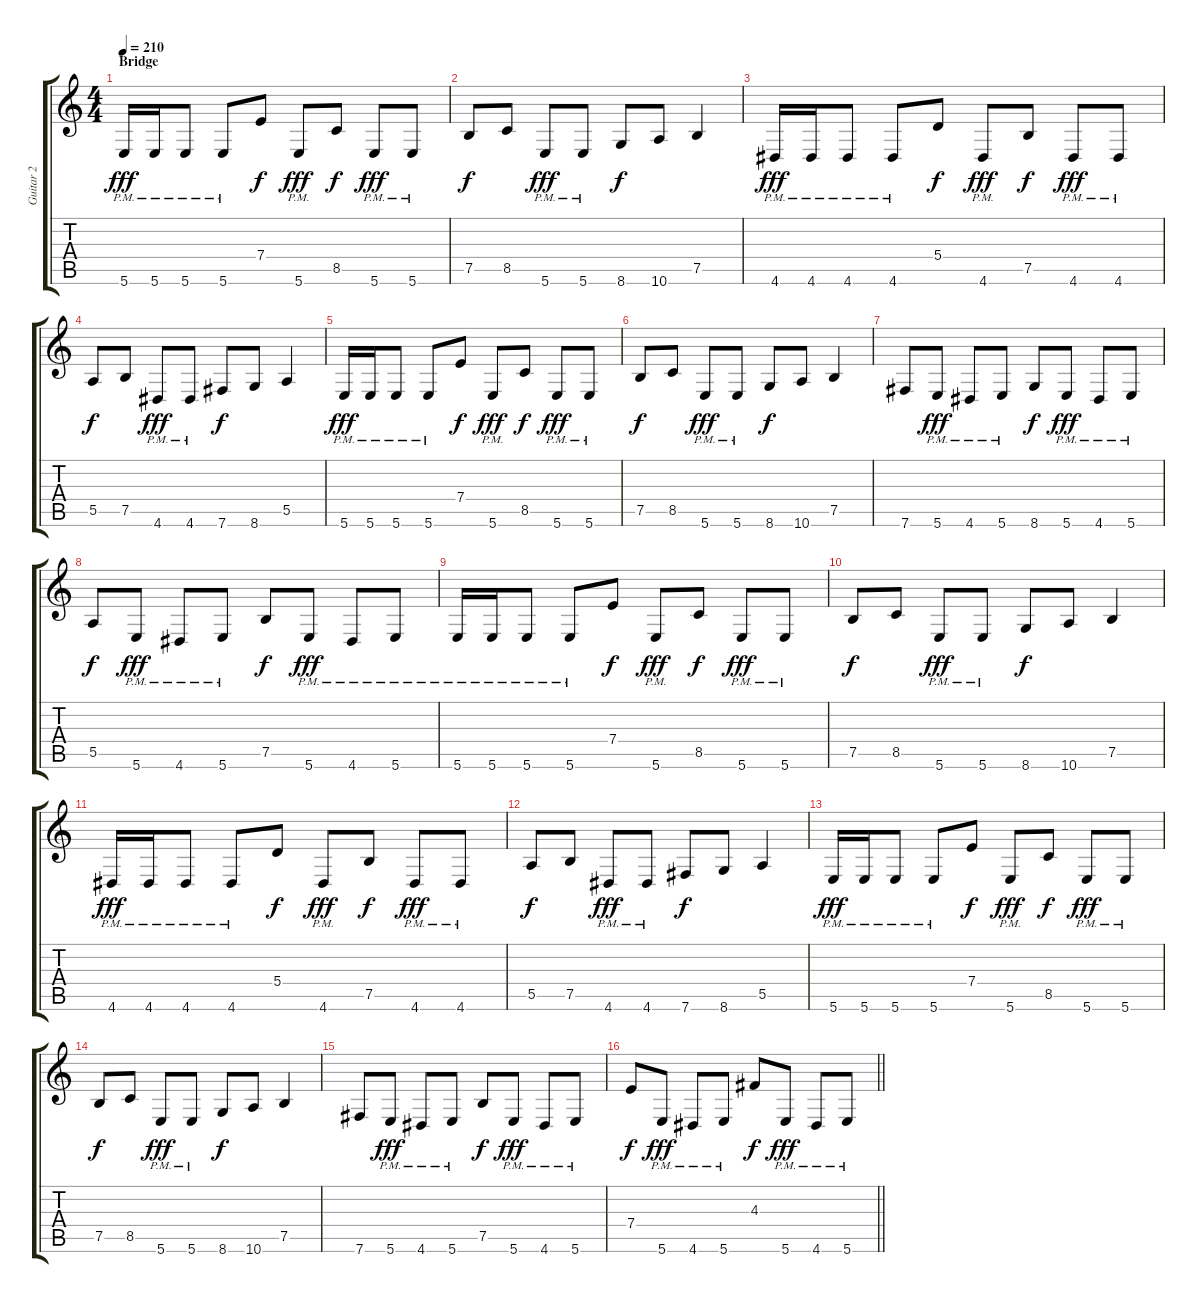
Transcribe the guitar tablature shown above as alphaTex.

\track ("Guitar 2" "Guitar 2") {instrument distortionguitar}
\staff {score tabs}
\tuning (B3 Gb3 D3 A2 E2 B1) {hide}
\ts (4 4)
\section ("" "Bridge")
\tempo 210
\clef g2
\ks c
5.6{pm}.16{dy fff} 5.6{pm}.16 5.6{pm}.8 5.6{pm}.8 7.4.8{dy f} 5.6{pm}.8{dy fff} 8.5.8{dy f} 5.6{pm}.8{dy fff} 5.6{pm}.8 |
7.5.8{dy f} 8.5.8 5.6{pm}.8{dy fff} 5.6{pm}.8 8.6.8{dy f} 10.6.8 7.5.4 |
4.6{pm}.16{dy fff} 4.6{pm}.16 4.6{pm}.8 4.6{pm}.8 5.4.8{dy f} 4.6{pm}.8{dy fff} 7.5.8{dy f} 4.6{pm}.8{dy fff} 4.6{pm}.8 |
5.5.8{dy f} 7.5.8 4.6{pm}.8{dy fff} 4.6{pm}.8 7.6.8{dy f} 8.6.8 5.5.4 |
5.6{pm}.16{dy fff} 5.6{pm}.16 5.6{pm}.8 5.6{pm}.8 7.4.8{dy f} 5.6{pm}.8{dy fff} 8.5.8{dy f} 5.6{pm}.8{dy fff} 5.6{pm}.8 |
7.5.8{dy f} 8.5.8 5.6{pm}.8{dy fff} 5.6{pm}.8 8.6.8{dy f} 10.6.8 7.5.4 |
7.6.8 5.6{pm}.8{dy fff} 4.6{pm}.8 5.6{pm}.8 8.6.8{dy f} 5.6{pm}.8{dy fff} 4.6{pm}.8 5.6{pm}.8 |
5.5.8{dy f} 5.6{pm}.8{dy fff} 4.6{pm}.8 5.6{pm}.8 7.5.8{dy f} 5.6{pm}.8{dy fff} 4.6{pm}.8 5.6{pm}.8 |
5.6{pm}.16 5.6{pm}.16 5.6{pm}.8 5.6{pm}.8 7.4.8{dy f} 5.6{pm}.8{dy fff} 8.5.8{dy f} 5.6{pm}.8{dy fff} 5.6{pm}.8 |
7.5.8{dy f} 8.5.8 5.6{pm}.8{dy fff} 5.6{pm}.8 8.6.8{dy f} 10.6.8 7.5.4 |
4.6{pm}.16{dy fff} 4.6{pm}.16 4.6{pm}.8 4.6{pm}.8 5.4.8{dy f} 4.6{pm}.8{dy fff} 7.5.8{dy f} 4.6{pm}.8{dy fff} 4.6{pm}.8 |
5.5.8{dy f} 7.5.8 4.6{pm}.8{dy fff} 4.6{pm}.8 7.6.8{dy f} 8.6.8 5.5.4 |
5.6{pm}.16{dy fff} 5.6{pm}.16 5.6{pm}.8 5.6{pm}.8 7.4.8{dy f} 5.6{pm}.8{dy fff} 8.5.8{dy f} 5.6{pm}.8{dy fff} 5.6{pm}.8 |
7.5.8{dy f} 8.5.8 5.6{pm}.8{dy fff} 5.6{pm}.8 8.6.8{dy f} 10.6.8 7.5.4 |
7.6.8 5.6{pm}.8{dy fff} 4.6{pm}.8 5.6{pm}.8 7.5.8{dy f} 5.6{pm}.8{dy fff} 4.6{pm}.8 5.6{pm}.8 |
\barLineRight lightlight
7.4.8{dy f} 5.6{pm}.8{dy fff} 4.6{pm}.8 5.6{pm}.8 4.3.8{dy f} 5.6{pm}.8{dy fff} 4.6{pm}.8 5.6{pm}.8
